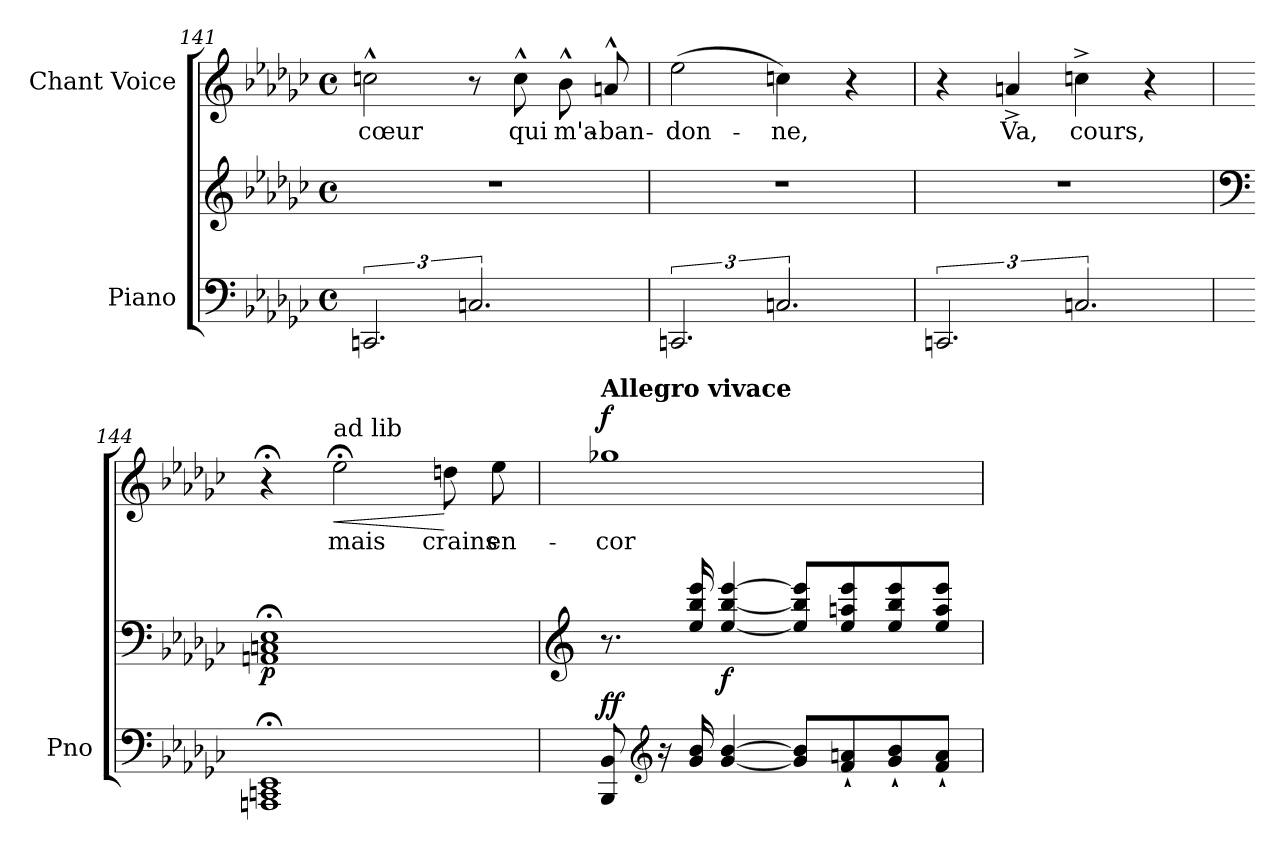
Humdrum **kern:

**kern	**kern	**dynam	**kern	**text	**dynam
*part2	*part2	*part2	*part1	*part1	*part1
*staff3	*staff2	*staff2/3	*staff1	*staff1	*staff1
*I"Piano	*	*	*I"Chant Voice	*	*
*I'Pno	*	*	*	*	*
*clefF4	*clefG2	*	*clefG2	*	*
*k[b-e-a-d-g-c-]	*k[b-e-a-d-g-c-]	*	*k[b-e-a-d-g-c-]	*	*
*M4/4	*M4/4	*	*M4/4	*	*
*met(c)	*met(c)	*	*met(c)	*	*
=141	=141	=141	=141	=141	=141
!	!	!	!	!LO:LY:b	!
3.CCn	1r	.	2ccn^^\	cœur	.
3.Cn	.	.	8r	.	.
!	!	!	!	!LO:LY:b	!
.	.	.	8cc^^\	qui	.
!	!	!	!	!LO:LY:b	!
.	.	.	8b-^^\	m'a-	.
!	!	!	!	!LO:LY:b	!
.	.	.	8an^^/	-ban-	.
=142	=142	=142	=142	=142	=142
!	!	!	!	!LO:LY:b	!
3.CCn	1r	.	(2ee-\	-don-	.
!	!	!	!	!LO:LY:b	!
3.Cn	.	.	4ccn\)	-ne,	.
.	.	.	4r	.	.
=143	=143	=143	=143	=143	=143
3.CCn	1r	.	4r	.	.
!	!	!	!	!LO:LY:b	!
.	.	.	4an^>/	Va,	.
!	!	!	!	!LO:LY:b	!
3.Cn	.	.	4ccn^\	cours,	.
.	.	.	4r	.	.
!!LO:LB:g=z
=144	=144	=144	=144	=144	=144
*	*clefF4	*	*	*	*
!	!	!LO:DY:b	!	!	!
1AAAn;< 1CCn;< 1EE-;<	1AAn;< 1Cn;< 1E-;<	p	4r;<	.	.
!	!	!	!LO:TX:a:t=ad lib	!	!
!	!	!	!	!LO:LY:b	!LO:HP:b
.	.	.	2ee-;<\	mais	<
!	!	!	!	!LO:LY:b	!
.	.	.	8ddn\	crains	[
!	!	!	!	!LO:LY:b	!
.	.	.	8ee-\	en-	.
=145	=145	=145	=145	=145	=145
*	*clefG2	*	*	*	*
!	!	!	!LO:TX:a:B:t=Allegro vivace	!	!
!	!	!LO:DY:a=2	!	!LO:LY:b	!LO:DY:a
8BBB-/ 8BB-/	8.r	ff	1gg-X	-cor	f
*clefG2	*	*	*	*	*
16r	.	.	.	.	.
16g-/ 16b-/	16ee-/ 16bb-/ 16eee-/	.	.	.	.
!	!	!LO:DY:b	!	!	!
[4g-/ [4b-/	[4ee-/ [4bb-/ [4eee-/	f	.	.	.
8g-/] 8b-/]L	8ee-/] 8bb-/] 8eee-/]L	.	.	.	.
8f/`> 8an/`>	8ee-/ 8aan/ 8eee-/	.	.	.	.
8g-/`> 8b-/`>	8ee-/ 8bb-/ 8eee-/	.	.	.	.
8f/`> 8a/`>J	8ee-/ 8aa/ 8eee-/J	.	.	.	.
=	=	=	=	=	=
*-	*-	*-	*-	*-	*-
